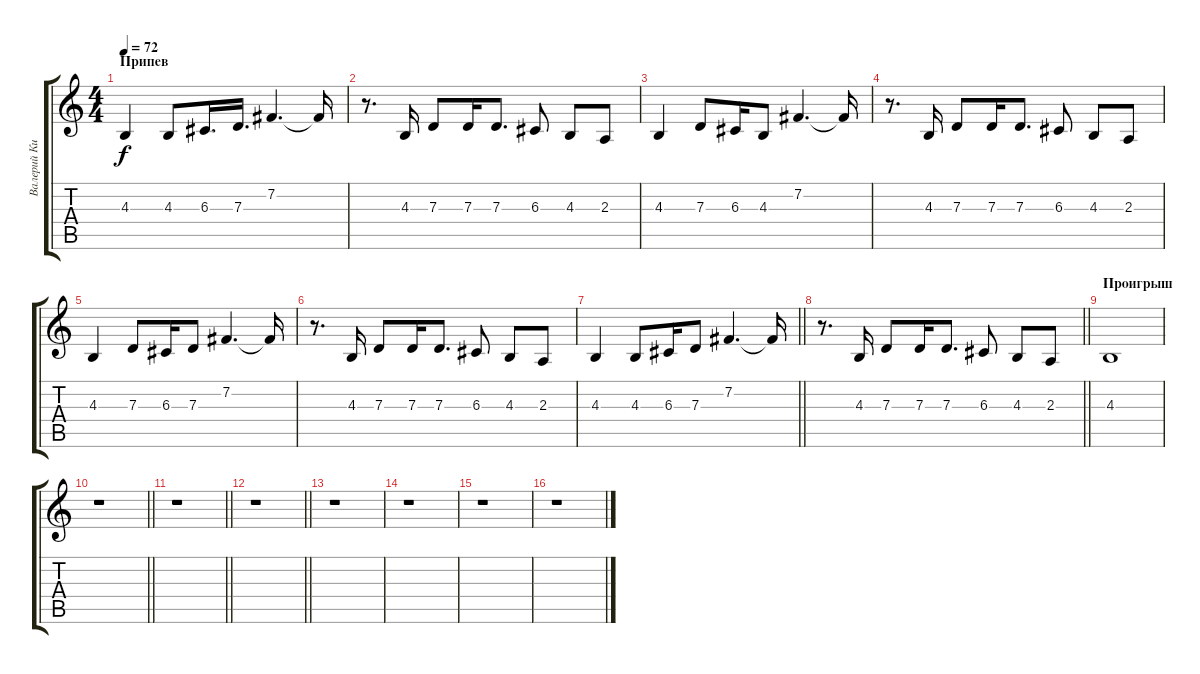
\track ("Валерий Кипелов (Vocal)" "Валерий Ки") {instrument tuba}
\staff {score tabs}
\tuning (E4 B3 G3 D3 A2 E2) {hide}
\ts (4 4)
\section ("" "Припев")
\tempo 72
\clef g2
\ks c
4.3{t}.4{dy f} 4.3.8 6.3.16{d} 7.3.16{d} 7.2.4{d} 7.2{t}.16 |
r.8{d} 4.3.16 7.3.8 7.3.16 7.3.8{d} 6.3.8 4.3.8 2.3.8 |
4.3.4 7.3.8 6.3.16 4.3.8 7.2.4{d} 7.2{t}.16 |
r.8{d} 4.3.16 7.3.8 7.3.16 7.3.8{d} 6.3.8 4.3.8 2.3.8 |
4.3.4 7.3.8 6.3.16 7.3.8 7.2.4{d} 7.2{t}.16 |
r.8{d} 4.3.16 7.3.8 7.3.16 7.3.8{d} 6.3.8 4.3.8 2.3.8 |
\barLineRight lightlight
4.3.4 4.3.8 6.3.16 7.3.8 7.2.4{d} 7.2{t}.16 |
\barLineRight lightlight
r.8{d} 4.3.16 7.3.8 7.3.16 7.3.8{d} 6.3.8 4.3.8 2.3.8 |
\section ("" "Проигрыш")
4.3.1 |
\barLineRight lightlight
r.1 |
\barLineRight lightlight
r.1 |
\barLineRight lightlight
r.1 |
r.1 |
r.1 |
r.1 |
r.1
